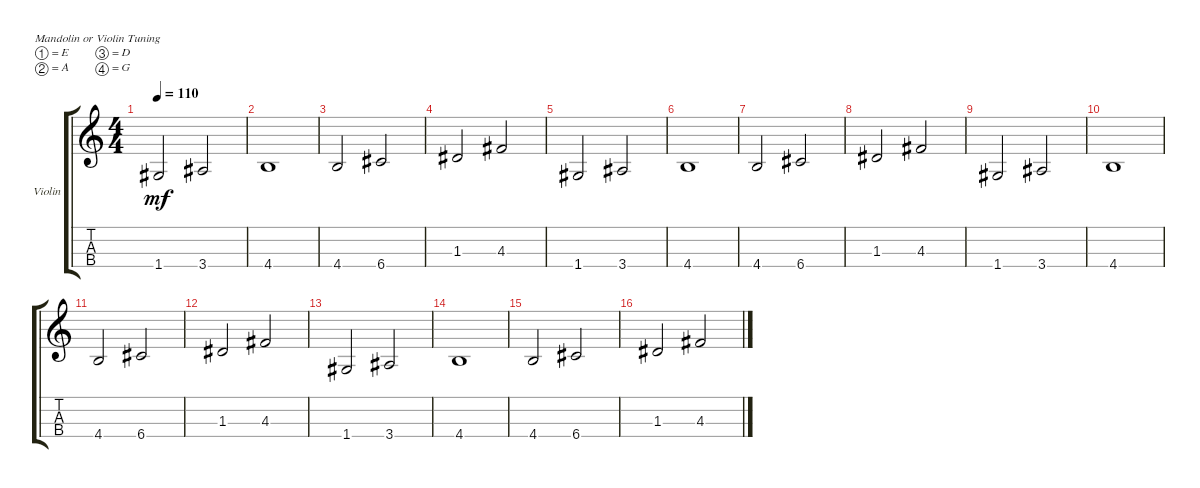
\defaultSystemsLayout 4
\bracketExtendMode groupsimilarinstruments
\firstSystemTrackNameOrientation horizontal
\otherSystemsTrackNameOrientation horizontal
\track ("Violin" "Violin") {instrument violin}
\staff {score tabs}
\tuning (E5 A4 D4 G3)
\ts (4 4)
\tempo 110
\clef g2
\ks c
1.4.2{dy mf} 3.4.2 |
4.4.1 |
4.4.2 6.4.2 |
1.3.2 4.3.2 |
1.4.2 3.4.2 |
4.4.1 |
4.4.2 6.4.2 |
1.3.2 4.3.2 |
1.4.2 3.4.2 |
4.4.1 |
4.4.2 6.4.2 |
1.3.2 4.3.2 |
1.4.2 3.4.2 |
4.4.1 |
4.4.2 6.4.2 |
1.3.2 4.3.2
